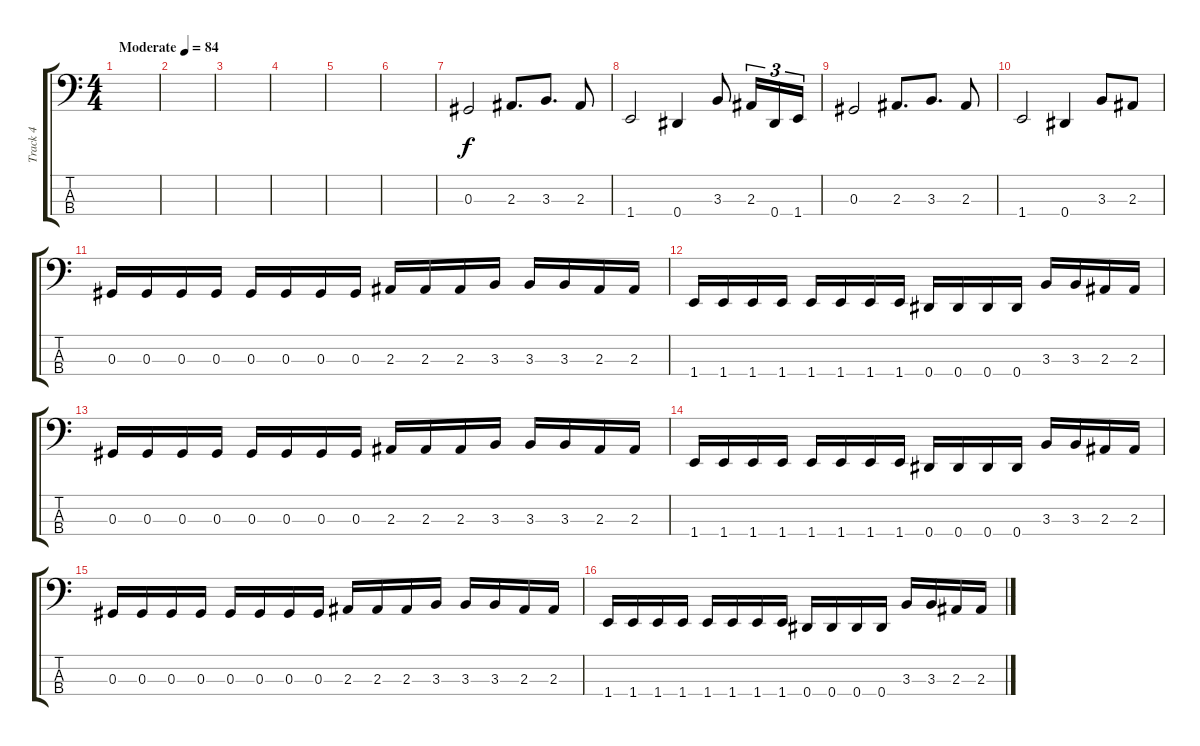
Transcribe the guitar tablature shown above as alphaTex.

\track ("Track 4" "Track 4") {instrument electricbassfinger}
\staff {score tabs}
\tuning (Gb2 Db2 Ab1 Eb1) {hide}
\ts (4 4)
\tempo (84 "Moderate")
\clef f4
\ks c
|
|
|
|
|
|
0.3.2 2.3.8{d} 3.3.8{d} 2.3.8 |
1.4.2 0.4.4 3.3.8 2.3.16{tu (3 2)} 0.4.16{tu (3 2)} 1.4.16{tu (3 2)} |
0.3.2 2.3.8{d} 3.3.8{d} 2.3.8 |
1.4.2 0.4.4 3.3.8 2.3.8 |
0.3.16 0.3.16 0.3.16 0.3.16 0.3.16 0.3.16 0.3.16 0.3.16 2.3.16 2.3.16 2.3.16 3.3.16 3.3.16 3.3.16 2.3.16 2.3.16 |
1.4.16 1.4.16 1.4.16 1.4.16 1.4.16 1.4.16 1.4.16 1.4.16 0.4.16 0.4.16 0.4.16 0.4.16 3.3.16 3.3.16 2.3.16 2.3.16 |
0.3.16 0.3.16 0.3.16 0.3.16 0.3.16 0.3.16 0.3.16 0.3.16 2.3.16 2.3.16 2.3.16 3.3.16 3.3.16 3.3.16 2.3.16 2.3.16 |
1.4.16 1.4.16 1.4.16 1.4.16 1.4.16 1.4.16 1.4.16 1.4.16 0.4.16 0.4.16 0.4.16 0.4.16 3.3.16 3.3.16 2.3.16 2.3.16 |
0.3.16 0.3.16 0.3.16 0.3.16 0.3.16 0.3.16 0.3.16 0.3.16 2.3.16 2.3.16 2.3.16 3.3.16 3.3.16 3.3.16 2.3.16 2.3.16 |
1.4.16 1.4.16 1.4.16 1.4.16 1.4.16 1.4.16 1.4.16 1.4.16 0.4.16 0.4.16 0.4.16 0.4.16 3.3.16 3.3.16 2.3.16 2.3.16
